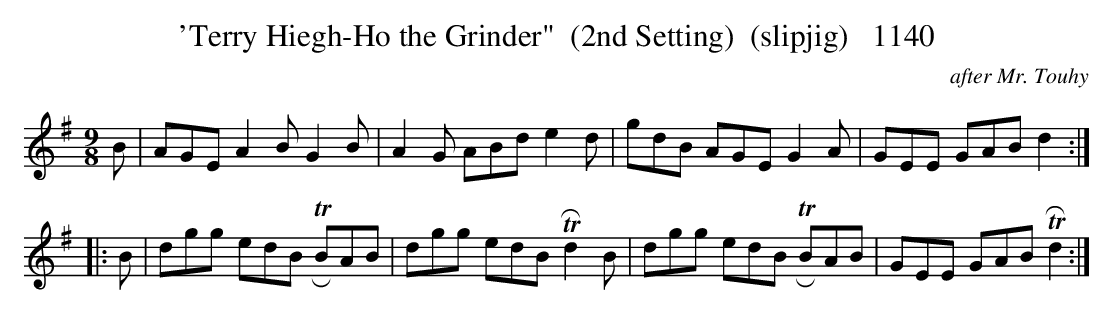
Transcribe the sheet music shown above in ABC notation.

X:1
T:'Terry Hiegh-Ho the Grinder"  (2nd Setting)  (slipjig)   1140
C:after Mr. Touhy
BRENNAN July 2003 (HTTP://WWW.SOSYOURMOM.COM)
M:9/8
L:1/8
K:G
B|AGE A2B G2B|A2G ABd e2d|gdB AGE G2A|GEE GAB d2:|
|:B|dgg edB TRBAB|dgg edB TRd2B|dgg edB TRBAB|GEE GAB TRd2:|
